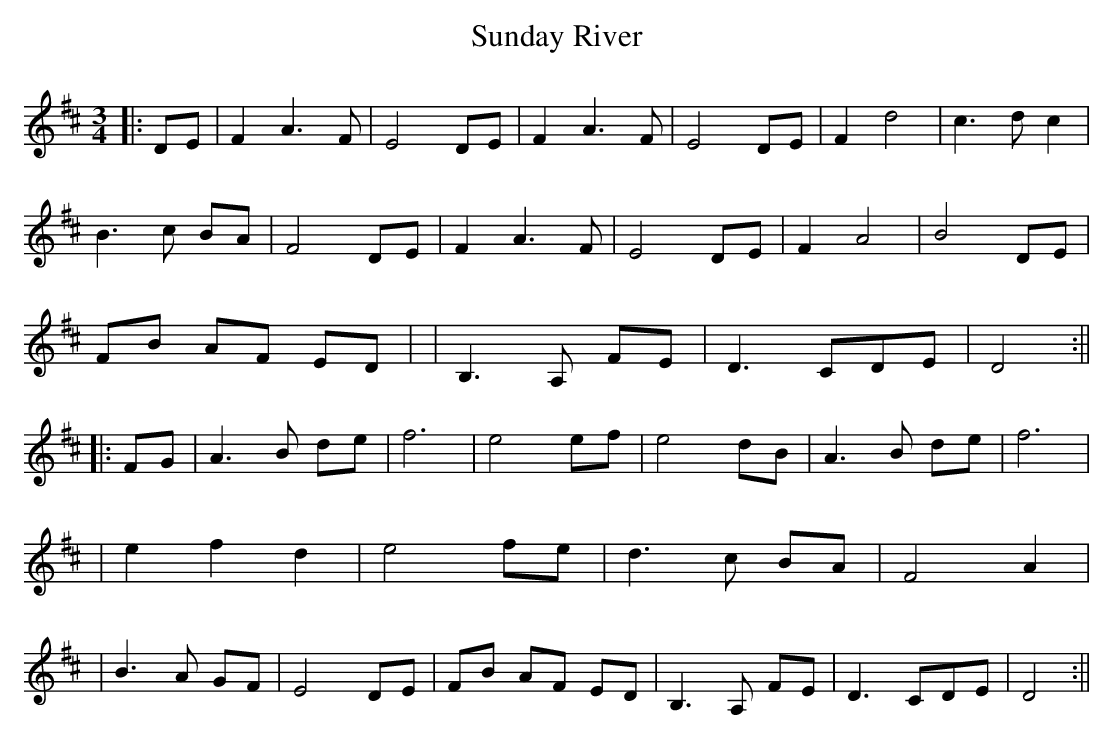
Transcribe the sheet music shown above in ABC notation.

X:1
T: Sunday River
M: 3/4
L: 1/8
K: Dmaj
||:DE|F2 A3F|E4 DE|F2 A3 F|E4 DE|F2 d4|c3 d c2|
B3 c BA|F4 DE|F2 A3F|E4 DE|F2 A4|B4 DE|
FB AF ED| |B,3 A, FE|D3CDE|D4 :||
||:FG| A3 B de|f6 |e4ef |e4dB | A3B de| f6 |
|e2 f2 d2|e4 fe|d3 c BA|F4 A2 |
|B3 A GF|E4 DE|FB AF ED|B,3 A, FE|D3 CDE|D4:||
